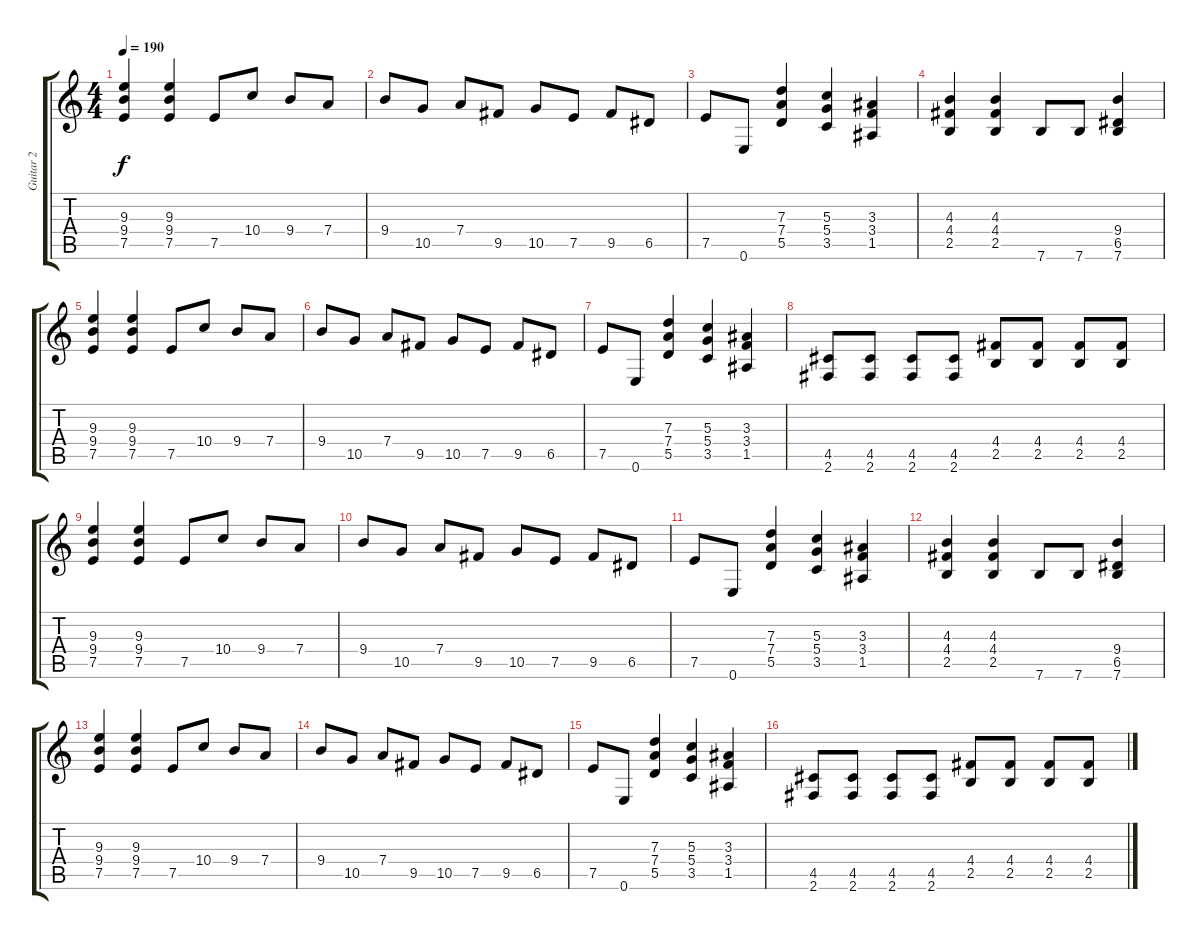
\track ("Guitar 2" "Guitar 2") {instrument distortionguitar}
\staff {score tabs}
\tuning (E4 B3 G3 D3 A2 E2) {hide}
\ts (4 4)
\tempo 190
\clef g2
\ks c
(9.3 9.4 7.5).4{dy f} (9.3 9.4 7.5).4 7.5.8 10.4.8 9.4.8 7.4.8 |
9.4.8 10.5.8 7.4.8 9.5.8 10.5.8 7.5.8 9.5.8 6.5.8 |
7.5.8 0.6.8 (7.3 7.4 5.5).4 (5.3 5.4 3.5).4 (3.3 3.4 1.5).4 |
(4.3 4.4 2.5).4 (4.3 4.4 2.5).4 7.6.8 7.6.8 (9.4 6.5 7.6).4 |
(9.3 9.4 7.5).4 (9.3 9.4 7.5).4 7.5.8 10.4.8 9.4.8 7.4.8 |
9.4.8 10.5.8 7.4.8 9.5.8 10.5.8 7.5.8 9.5.8 6.5.8 |
7.5.8 0.6.8 (7.3 7.4 5.5).4 (5.3 5.4 3.5).4 (3.3 3.4 1.5).4 |
(4.5 2.6).8 (4.5 2.6).8 (4.5 2.6).8 (4.5 2.6).8 (4.4 2.5).8 (4.4 2.5).8 (4.4 2.5).8 (4.4 2.5).8 |
(9.3 9.4 7.5).4 (9.3 9.4 7.5).4 7.5.8 10.4.8 9.4.8 7.4.8 |
9.4.8 10.5.8 7.4.8 9.5.8 10.5.8 7.5.8 9.5.8 6.5.8 |
7.5.8 0.6.8 (7.3 7.4 5.5).4 (5.3 5.4 3.5).4 (3.3 3.4 1.5).4 |
(4.3 4.4 2.5).4 (4.3 4.4 2.5).4 7.6.8 7.6.8 (9.4 6.5 7.6).4 |
(9.3 9.4 7.5).4 (9.3 9.4 7.5).4 7.5.8 10.4.8 9.4.8 7.4.8 |
9.4.8 10.5.8 7.4.8 9.5.8 10.5.8 7.5.8 9.5.8 6.5.8 |
7.5.8 0.6.8 (7.3 7.4 5.5).4 (5.3 5.4 3.5).4 (3.3 3.4 1.5).4 |
(4.5 2.6).8 (4.5 2.6).8 (4.5 2.6).8 (4.5 2.6).8 (4.4 2.5).8 (4.4 2.5).8 (4.4 2.5).8 (4.4 2.5).8
